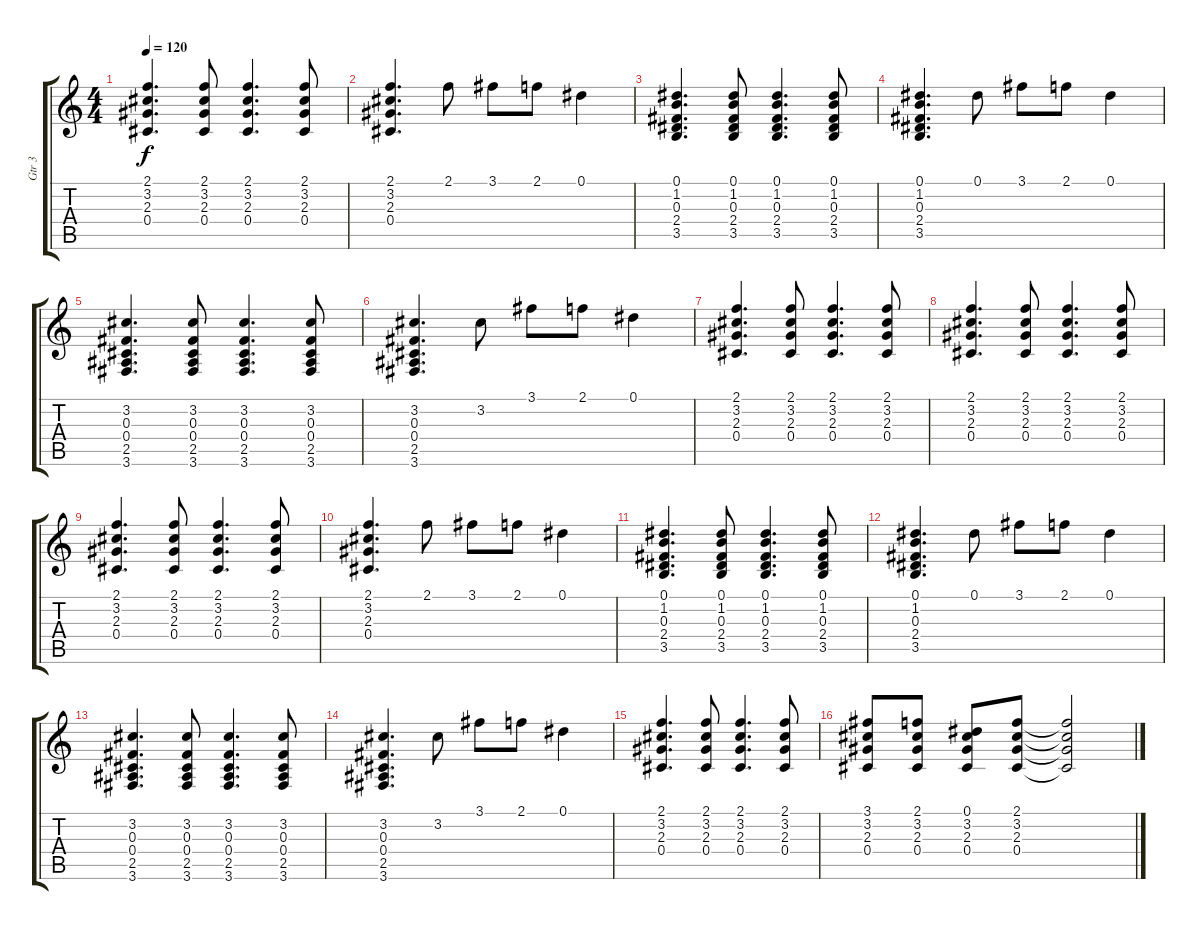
\track ("Gtr 3" "Gtr 3") {instrument overdrivenguitar}
\staff {score tabs}
\tuning (Eb4 Bb3 Gb3 Db3 Ab2 Eb2) {hide}
\ts (4 4)
\tempo 120
\clef g2
\ks c
(2.1 3.2 2.3 0.4).4{d dy f} (2.1 3.2 2.3 0.4).8 (2.1 3.2 2.3 0.4).4{d} (2.1 3.2 2.3 0.4).8 |
(2.1 3.2 2.3 0.4).4{d} 2.1.8 3.1.8 2.1.8 0.1.4 |
(0.1 1.2 0.3 2.4 3.5).4{d} (0.1 1.2 0.3 2.4 3.5).8 (0.1 1.2 0.3 2.4 3.5).4{d} (0.1 1.2 0.3 2.4 3.5).8 |
(0.1 1.2 0.3 2.4 3.5).4{d} 0.1.8 3.1.8 2.1.8 0.1.4 |
(3.2 0.3 0.4 2.5 3.6).4{d} (3.2 0.3 0.4 2.5 3.6).8 (3.2 0.3 0.4 2.5 3.6).4{d} (3.2 0.3 0.4 2.5 3.6).8 |
(3.2 0.3 0.4 2.5 3.6).4{d} 3.2.8 3.1.8 2.1.8 0.1.4 |
(2.1 3.2 2.3 0.4).4{d} (2.1 3.2 2.3 0.4).8 (2.1 3.2 2.3 0.4).4{d} (2.1 3.2 2.3 0.4).8 |
(2.1 3.2 2.3 0.4).4{d} (2.1 3.2 2.3 0.4).8 (2.1 3.2 2.3 0.4).4{d} (2.1 3.2 2.3 0.4).8 |
(2.1 3.2 2.3 0.4).4{d} (2.1 3.2 2.3 0.4).8 (2.1 3.2 2.3 0.4).4{d} (2.1 3.2 2.3 0.4).8 |
(2.1 3.2 2.3 0.4).4{d} 2.1.8 3.1.8 2.1.8 0.1.4 |
(0.1 1.2 0.3 2.4 3.5).4{d} (0.1 1.2 0.3 2.4 3.5).8 (0.1 1.2 0.3 2.4 3.5).4{d} (0.1 1.2 0.3 2.4 3.5).8 |
(0.1 1.2 0.3 2.4 3.5).4{d} 0.1.8 3.1.8 2.1.8 0.1.4 |
(3.2 0.3 0.4 2.5 3.6).4{d} (3.2 0.3 0.4 2.5 3.6).8 (3.2 0.3 0.4 2.5 3.6).4{d} (3.2 0.3 0.4 2.5 3.6).8 |
(3.2 0.3 0.4 2.5 3.6).4{d} 3.2.8 3.1.8 2.1.8 0.1.4 |
(2.1 3.2 2.3 0.4).4{d} (2.1 3.2 2.3 0.4).8 (2.1 3.2 2.3 0.4).4{d} (2.1 3.2 2.3 0.4).8 |
(3.1 3.2 2.3 0.4).8 (2.1 3.2 2.3 0.4).8 (0.1 3.2 2.3 0.4).8 (2.1 3.2 2.3 0.4).8 (2.1{t} 3.2{t} 2.3{t} 0.4{t}).2
